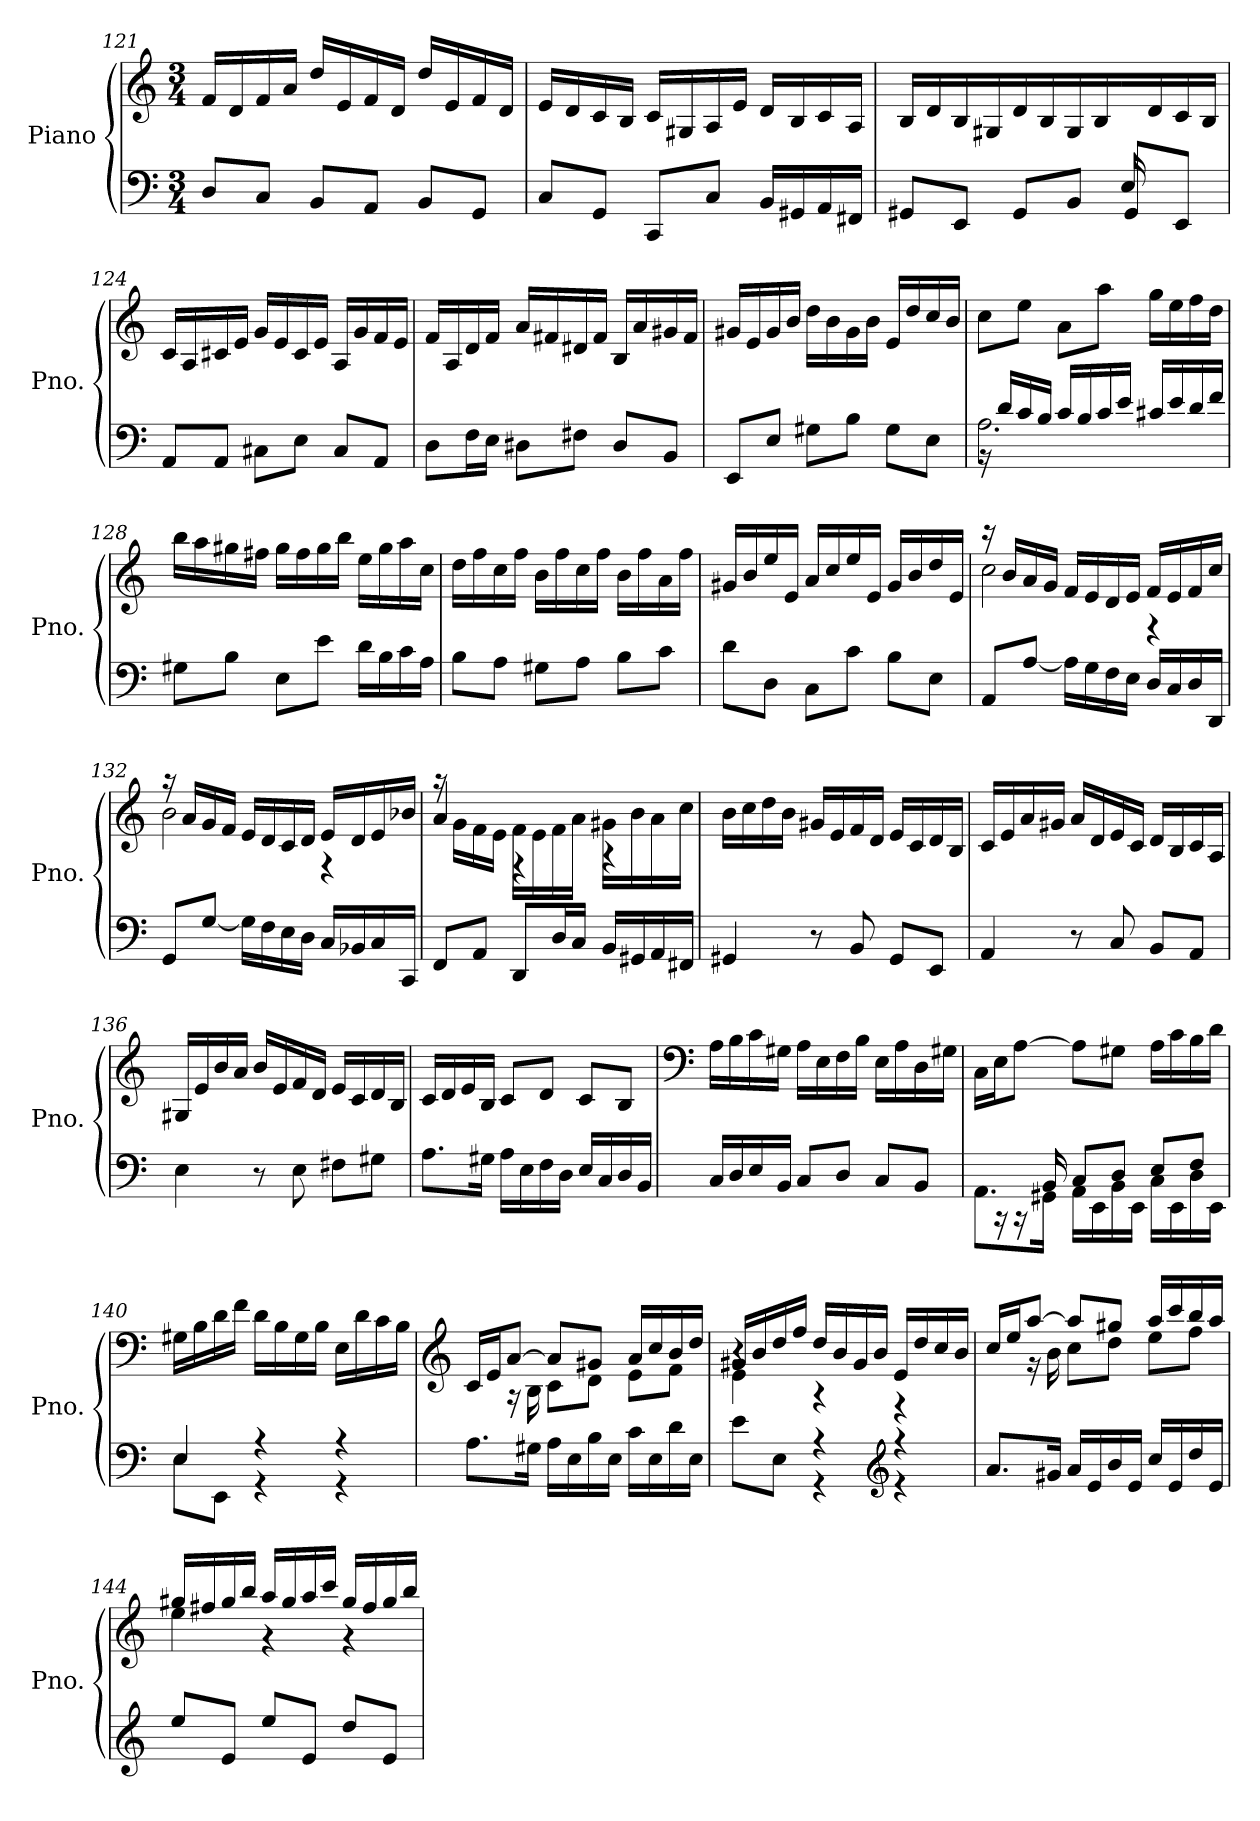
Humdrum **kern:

**kern	**kern
*part1	*part1
*staff2	*staff1
*I"Piano	*
*I'Pno.	*
*clefF4	*clefG2
*k[]	*k[]
*M3/4	*M3/4
=121	=121
8D/L	16f/LL
.	16d/
8C/J	16f/
.	16a/JJ
8BB/L	16dd/LL
.	16e/
8AA/J	16f/
.	16d/JJ
8BB/L	16dd/LL
.	16e/
8GG/J	16f/
.	16d/JJ
!!LO:LB:g=z
=122	=122
8C/L	16e/LL
.	16d/
8GG/J	16c/
.	16B/JJ
8CC/L	16c/LL
.	16G#X/
8C/J	16A/
.	16e/JJ
16BB/LL	16d/LL
16GG#X/	16B/
16AA/	16c/
16FF#X/JJ	16A/JJ
=123	=123
*^	*
2ryy	8GG#X/L	16B/LL
.	.	16d/
.	8EE/J	16B/
.	.	16G#X/JJ
.	8GG#/L	16d/LL
.	.	16B/
.	8BB/J	16G#/
.	.	16B/JJ
16E/LL	8GG#/L	16ryy
8.ryy	.	16d/
.	8EE/J	16c/
.	.	16B/JJ
*v	*v	*
=124	=124
8AA/L	16c/LL
.	16A/
8AA/J	16c#X/
.	16e/JJ
8C#X\L	16g/LL
.	16e/
8E\J	16c#/
.	16e/JJ
8C#/L	16A/LL
.	16g/
8AA/J	16f/
.	16e/JJ
!!LO:LB:g=z
=125	=125
8D\L	16f/LL
.	16A/
16F\L	16d/
16E\JJ	16f/JJ
8D#X\L	16a/LL
.	16f#X/
8F#X\J	16d#X/
.	16f#/JJ
8D#/L	16B/LL
.	16a/
8BB/J	16g#X/
.	16f#/JJ
=126	=126
8EE/L	16g#X/LL
.	16e/
8E\J	16g#/
.	16b/JJ
8G#X\L	16dd\LL
.	16b\
8B\J	16g#\
.	16b\JJ
8G#\L	16e/LL
.	16dd/
8E\J	16cc/
.	16b/JJ
=127	=127
*^	*
2.A\	16r	8cc\L
.	16d/LL	.
.	16c/	8ee\J
.	16B/JJ	.
.	16c/LL	8a\L
.	16B/	.
.	16c/	8aa\J
.	16e/JJ	.
.	16c#X/LL	16gg\LL
.	16e/	16ee\
.	16d/	16ff\
.	16f/JJ	16dd\JJ
*v	*v	*
!!LO:LB:g=z
=128	=128
8G#X\L	16bb\LL
.	16aa\
8B\J	16gg#X\
.	16ff#X\JJ
8E\L	16gg#\LL
.	16ff#\
8e\J	16gg#\
.	16bb\JJ
16d\LL	16ee\LL
16B\	16gg#\
16c\	16aa\
16A\JJ	16cc\JJ
=129	=129
8B\L	16dd\LL
.	16ff\
8A\J	16cc\
.	16ff\JJ
8G#X\L	16b\LL
.	16ff\
8A\J	16cc\
.	16ff\JJ
8B\L	16b\LL
.	16ff\
8c\J	16a\
.	16ff\JJ
=130	=130
8d\L	16g#X/LL
.	16b/
8D\J	16ee/
.	16e/JJ
8C\L	16a/LL
.	16cc/
8c\J	16ee/
.	16e/JJ
8B\L	16g#/LL
.	16b/
8E\J	16dd/
.	16e/JJ
!!LO:PB:g=z
=131	=131
*	*^
8AA/L	16r	2cc\
.	16b/LL	.
[8A\J	16a/	.
.	16g/JJ	.
16A\LL]	16f/LL	.
16G\	16e/	.
16F\	16d/	.
16E\JJ	16e/JJ	.
16D/LL	16f/LL	4r
16C/	16e/	.
16D/	16f/	.
16DD/JJ	16cc/JJ	.
=132	=132	=132
8GG/L	16r	2b\
.	16a/LL	.
[8G\J	16g/	.
.	16f/JJ	.
16G\LL]	16e/LL	.
16F\	16d/	.
16E\	16c/	.
16D\JJ	16d/JJ	.
16C/LL	16e/LL	4r
16BB-X/	16d/	.
16C/	16e/	.
16CC/JJ	16b-X/JJ	.
=133	=133	=133
8FF/L	16r	4a/
.	16g\LL	.
8AA/J	16f\	.
.	16e\JJ	.
8DD/L	16f\LL	4r
.	16e\	.
16D/L	16f\	.
16C/JJ	16a\JJ	.
16BB/LL	16g#X\LL	4r
16GG#X/	16b\	.
16AA/	16a\	.
16FF#X/JJ	16cc\JJ	.
*	*v	*v
!!LO:LB:g=z
=134	=134
4GG#X/	16b\LL
.	16cc\
.	16dd\
.	16b\JJ
8r	16g#X/LL
.	16e/
8BB/	16f/
.	16d/JJ
8GG#/L	16e/LL
.	16c/
8EE/J	16d/
.	16B/JJ
=135	=135
4AA/	16c/LL
.	16e/
.	16a/
.	16g#X/JJ
8r	16a/LL
.	16d/
8C/	16e/
.	16c/JJ
8BB/L	16d/LL
.	16B/
8AA/J	16c/
.	16A/JJ
=136	=136
4E\	16G#X/LL
.	16e/
.	16b/
.	16a/JJ
8r	16b/LL
.	16e/
8E\	16f/
.	16d/JJ
8F#X\L	16e/LL
.	16c/
8G#X\J	16d/
.	16B/JJ
!!LO:LB:g=z
=137	=137
8.A\L	16c/LL
.	16d/
.	16e/
16G#X\Jk	16B/JJ
16A\LL	8c/L
16E\	.
16F\	8d/J
16D\JJ	.
16E/LL	8c/L
16C/	.
16D/	8B/J
16BB/JJ	.
=138	=138
*	*clefF4
16C/LL	16A\LL
16D/	16B\
16E/	16c\
16BB/JJ	16G#X\JJ
8C/L	16A\LL
.	16E\
8D/J	16F\
.	16B\JJ
8C/L	16E\LL
.	16A\
8BB/J	16D\
.	16G#X\JJ
=139	=139
*^	*
8.AA\L	16ryy	16C\LL
.	16r	16E\J
.	16r	[8A\J
16GG#X\Jk	16BB/	.
16AA\LL	8C/L	8A\L]
16EE\	.	.
16BB\	8D/J	8G#X\J
16EE\JJ	.	.
16C\LL	8E/L	16A\LL
16EE\	.	16c\
16D\	8F/J	16B\
16EE\JJ	.	16d\JJ
!!LO:LB:g=z
=140	=140	=140
8E\L	4E/	16G#X\LL
.	.	16B\
8EE\J	.	16d\
.	.	16f\JJ
4r	4r	16d\LL
.	.	16B\
.	.	16G#\
.	.	16B\JJ
4r	4r	16E\LL
.	.	16d\
.	.	16c\
.	.	16B\JJ
*v	*v	*
=141	=141
*	*clefG2
*	*^
8.A\L	16c/LL	8ryy
.	16e/J	.
.	[8a/J	16r
16G#X\Jk	.	16B\
16A\LL	8a/L]	8c\L
16E\	.	.
16B\	8g#X/J	8d\J
16E\JJ	.	.
16c\LL	16a/LL	8e\L
16E\	16cc/	.
16d\	16b/	8f\J
16E\JJ	16dd/JJ	.
=142	=142	=142
*^	*	*^
8e\L	4ryy	16g#X/LL	4r	4e\
.	.	16b/	.	.
8E\J	.	16dd/	.	.
.	.	16ff/JJ	.	.
4r	4r	16dd/LL	4r	2ryy
.	.	16b/	.	.
.	.	16g#/	.	.
.	.	16b/JJ	.	.
*clefG2	*	*	*	*
4r	4r	16e/LL	4r	.
.	.	16dd/	.	.
.	.	16cc/	.	.
.	.	16b/JJ	.	.
*v	*v	*	*	*
*	*	*v	*v
!!LO:LB:g=z
=143	=143	=143
8.a/L	16cc/LL	8ryy
.	16ee/J	.
.	[8aa/J	16r
16g#X/Jk	.	16b\
16a/LL	8aa/L]	8cc\L
16e/	.	.
16b/	8gg#X/J	8dd\J
16e/JJ	.	.
16cc/LL	16aa/LL	8ee\L
16e/	16ccc/	.
16dd/	16bb/	8ff\J
16e/JJ	16aa/JJ	.
=144	=144	=144
8ee/L	16gg#X/LL	4ee\
.	16ff#X/	.
8e/J	16gg#/	.
.	16bb/JJ	.
8ee/L	16aa/LL	4r
.	16gg#/	.
8e/J	16aa/	.
.	16ccc/JJ	.
8dd/L	16gg#/LL	4r
.	16ff#/	.
8e/J	16gg#/	.
.	16bb/JJ	.
*	*v	*v
=	=
*-	*-
